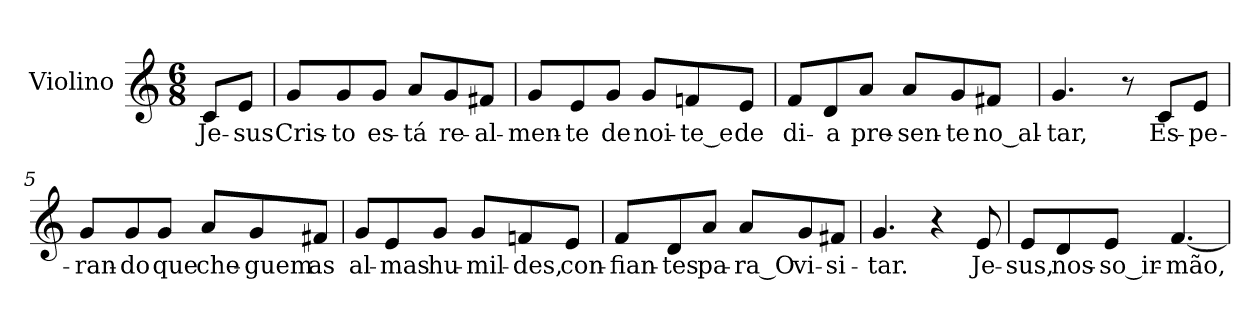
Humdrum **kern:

**kern	**text
*part1	*part1
*staff1	*staff1
*I"Violino	*
*I'Vno.	*
!!LO:PB:g=z
*clefG2	*
*k[]	*
*C:	*
*M6/8	*
*MM64	*
=	=
!	!LO:LY:b:color=#000000
8ci/L	Je-
!	!LO:LY:b:color=#000000
8ei/J	-sus
=1	=1
!	!LO:LY:b:color=#000000
8gi/L	Cris-
!	!LO:LY:b:color=#000000
8gi/	-to
!	!LO:LY:b:color=#000000
8gi/J	es-
!	!LO:LY:b:color=#000000
8ai/L	-tá
!	!LO:LY:b:color=#000000
8gi/	re-
!	!LO:LY:b:color=#000000
8f#Xi/J	-al-
=2	=2
!	!LO:LY:b:color=#000000
8gi/L	-men-
!	!LO:LY:b:color=#000000
8ei/	-te
!	!LO:LY:b:color=#000000
8gi/J	de
!	!LO:LY:b:color=#000000
8gi/L	noi-
!	!LO:LY:b:color=#000000
8fni/	-te_e
!	!LO:LY:b:color=#000000
8ei/J	de
=3	=3
!	!LO:LY:b:color=#000000
8fi/L	di-
!	!LO:LY:b:color=#000000
8di/	-a
!	!LO:LY:b:color=#000000
8ai/J	pre-
!	!LO:LY:b:color=#000000
8ai/L	-sen-
!	!LO:LY:b:color=#000000
8gi/	-te
!	!LO:LY:b:color=#000000
8f#Xi/J	no_al-
=4	=4
!	!LO:LY:b:color=#000000
4.gi/	-tar,
8r	.
!	!LO:LY:b:color=#000000
8ci/L	Es-
!	!LO:LY:b:color=#000000
8ei/J	-pe-
!!LO:LB:g=z
=5	=5
!	!LO:LY:b:color=#000000
8gi/L	-ran-
!	!LO:LY:b:color=#000000
8gi/	-do
!	!LO:LY:b:color=#000000
8gi/J	que
!	!LO:LY:b:color=#000000
8ai/L	che-
!	!LO:LY:b:color=#000000
8gi/	-guem
!	!LO:LY:b:color=#000000
8f#Xi/J	as
=6	=6
!	!LO:LY:b:color=#000000
8gi/L	al-
!	!LO:LY:b:color=#000000
8ei/	-mas
!	!LO:LY:b:color=#000000
8gi/J	hu-
!	!LO:LY:b:color=#000000
8gi/L	-mil-
!	!LO:LY:b:color=#000000
8fni/	-des,
!	!LO:LY:b:color=#000000
8ei/J	con-
=7	=7
!	!LO:LY:b:color=#000000
8fi/L	-fian-
!	!LO:LY:b:color=#000000
8di/	-tes
!	!LO:LY:b:color=#000000
8ai/J	pa-
!	!LO:LY:b:color=#000000
8ai/L	-ra_O
!	!LO:LY:b:color=#000000
8gi/	vi-
!	!LO:LY:b:color=#000000
8f#Xi/J	-si-
=8	=8
!	!LO:LY:b:color=#000000
4.gi/	-tar.
4r	.
!	!LO:LY:b:color=#000000
8ei/	Je-
!!LO:LB:g=z
=9	=9
!	!LO:LY:b:color=#000000
8ei/L	-sus,
!	!LO:LY:b:color=#000000
8di/	nos-
!	!LO:LY:b:color=#000000
8ei/J	-so_ir-
!	!LO:LY:b:color=#000000
[<4.fi/	-mão,
=	=
*-	*-
